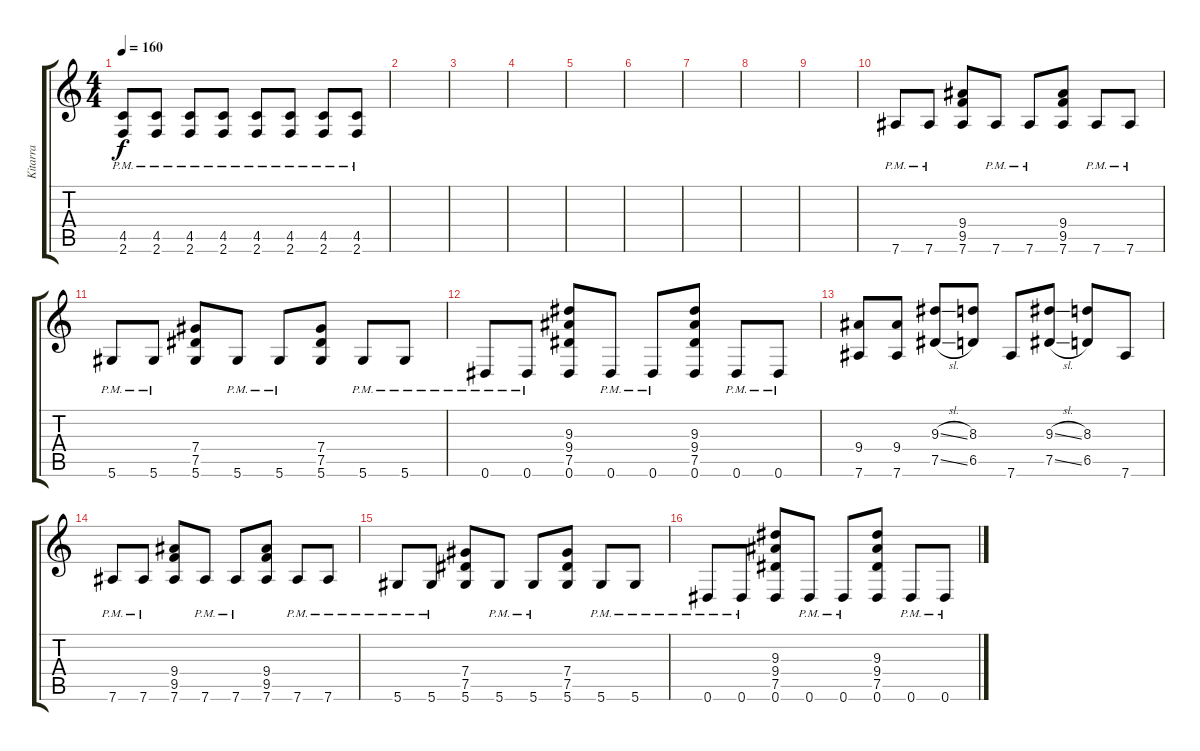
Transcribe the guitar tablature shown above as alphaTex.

\track ("Kitarra" "Kitarra") {instrument distortionguitar}
\staff {score tabs}
\tuning (Eb4 Bb3 Gb3 Db3 Ab2 Eb2) {hide}
\ts (4 4)
\tempo 160
\clef g2
\ks c
(4.5{pm} 2.6{pm}).8{dy f} (4.5{pm} 2.6{pm}).8 (4.5{pm} 2.6{pm}).8 (4.5{pm} 2.6{pm}).8 (4.5{pm} 2.6{pm}).8 (4.5{pm} 2.6{pm}).8 (4.5{pm} 2.6{pm}).8 (4.5{pm} 2.6{pm}).8 |
|
|
|
|
|
|
|
|
7.6{pm}.8 7.6{pm}.8 (9.4 9.5 7.6).8 7.6{pm}.8 7.6{pm}.8 (9.4 9.5 7.6).8 7.6{pm}.8 7.6{pm}.8 |
5.6{pm}.8 5.6{pm}.8 (7.4 7.5 5.6).8 5.6{pm}.8 5.6{pm}.8 (7.4 7.5 5.6).8 5.6{pm}.8 5.6{pm}.8 |
0.6{pm}.8 0.6{pm}.8 (9.3 9.4 7.5 0.6).8 0.6{pm}.8 0.6{pm}.8 (9.3 9.4 7.5 0.6).8 0.6{pm}.8 0.6{pm}.8 |
(9.4 7.6).8 (9.4 7.6).8 (9.3{sl} 7.5{sl}).8 (8.3 6.5).8 7.6.8 (9.3{sl} 7.5{sl}).8 (8.3 6.5).8 7.6.8 |
7.6{pm}.8 7.6{pm}.8 (9.4 9.5 7.6).8 7.6{pm}.8 7.6{pm}.8 (9.4 9.5 7.6).8 7.6{pm}.8 7.6{pm}.8 |
5.6{pm}.8 5.6{pm}.8 (7.4 7.5 5.6).8 5.6{pm}.8 5.6{pm}.8 (7.4 7.5 5.6).8 5.6{pm}.8 5.6{pm}.8 |
0.6{pm}.8 0.6{pm}.8 (9.3 9.4 7.5 0.6).8 0.6{pm}.8 0.6{pm}.8 (9.3 9.4 7.5 0.6).8 0.6{pm}.8 0.6{pm}.8
